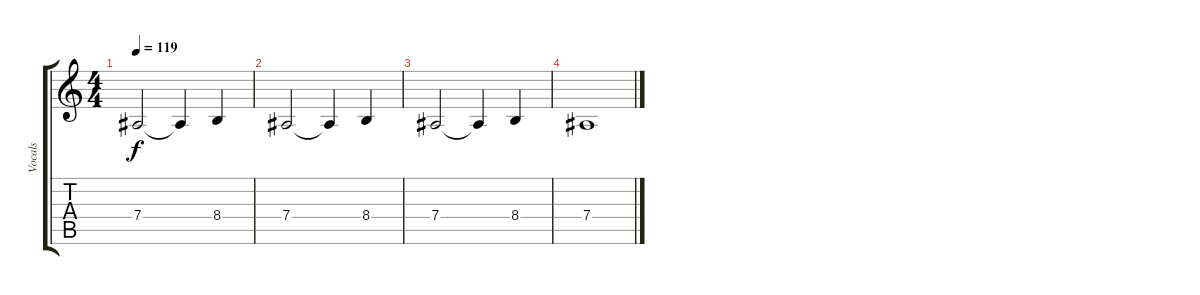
\track ("Vocals" "Vocals") {instrument lead1square}
\staff {score tabs}
\tuning (F4 C4 Ab3 Eb3 Bb2 Eb2) {hide}
\ts (4 4)
\tempo 119
\clef g2
\ks c
7.4.2{dy f} 7.4{t}.4 8.4.4 |
7.4.2 7.4{t}.4 8.4.4 |
7.4.2 7.4{t}.4 8.4.4 |
7.4.1
